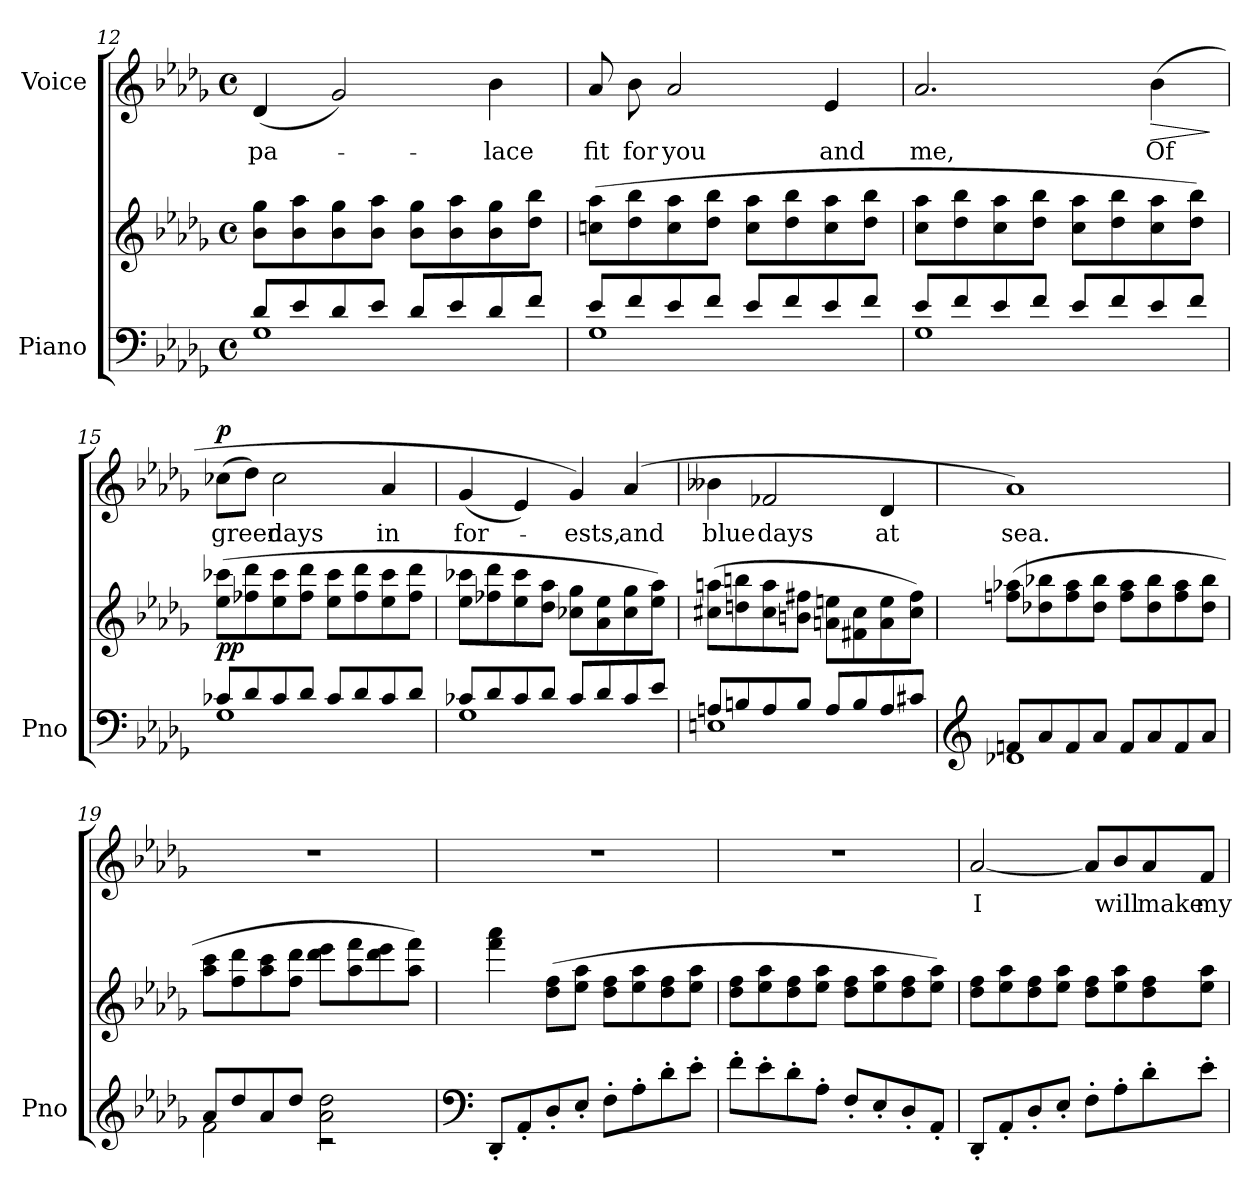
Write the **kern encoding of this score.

**kern	**kern	**dynam	**kern	**text	**dynam
*part2	*part2	*part2	*part1	*part1	*part1
*staff3	*staff2	*staff2/3	*staff1	*staff1	*staff1
*I"Piano	*	*	*I"Voice	*	*
*I'Pno	*	*	*	*	*
*clefF4	*clefG2	*	*clefG2	*	*
*k[b-e-a-d-g-]	*k[b-e-a-d-g-]	*	*k[b-e-a-d-g-]	*	*
*M4/4	*M4/4	*	*M4/4	*	*
*met(c)	*met(c)	*	*met(c)	*	*
=12	=12	=12	=12	=12	=12
*^	*	*	*	*	*
!	!	!	!	!	!LO:LY:b	!
8d-/L	1G-	8b-\ 8gg-\L	.	(4d-/	pa-	.
8e-/	.	8b-\ 8aa-\	.	.	.	.
8d-/	.	8b-\ 8gg-\	.	2g-/)	.	.
8e-/J	.	8b-\ 8aa-\J	.	.	.	.
8d-/L	.	8b-\ 8gg-\L	.	.	.	.
8e-/	.	8b-\ 8aa-\	.	.	.	.
!	!	!	!	!	!LO:LY:b	!
8d-/	.	8b-\ 8gg-\	.	4b-\	-lace	.
8f/J	.	8dd-\ 8bb-\J	.	.	.	.
=13	=13	=13	=13	=13	=13	=13
!	!	!	!	!	!LO:LY:b	!
8e-/L	1G-	(8ccni\ 8aa-\L	.	8a-/	fit	.
!	!	!	!	!	!LO:LY:b	!
8f/	.	8dd-\ 8bb-\	.	8b-\	for	.
!	!	!	!	!	!LO:LY:b	!
8e-/	.	8cc\ 8aa-\	.	2a-/	you	.
8f/J	.	8dd-\ 8bb-\J	.	.	.	.
8e-/L	.	8cc\ 8aa-\L	.	.	.	.
8f/	.	8dd-\ 8bb-\	.	.	.	.
!	!	!	!	!	!LO:LY:b	!
8e-/	.	8cc\ 8aa-\	.	4e-/	and	.
8f/J	.	8dd-\ 8bb-\J	.	.	.	.
=14	=14	=14	=14	=14	=14	=14
!	!	!	!	!	!LO:LY:b	!
8e-/L	1G-	8cc\ 8aa-\L	.	2.a-/	me,	.
8f/	.	8dd-\ 8bb-\	.	.	.	.
8e-/	.	8cc\ 8aa-\	.	.	.	.
8f/J	.	8dd-\ 8bb-\J	.	.	.	.
8e-/L	.	8cc\ 8aa-\L	.	.	.	.
8f/	.	8dd-\ 8bb-\	.	.	.	.
!	!	!	!	!	!LO:LY:b	!LO:HP:b
8e-/	.	8cc\ 8aa-\	.	(4b-\	Of	>
8f/J	.	8dd-\ 8bb-\J)	.	.	.	.
*v	*v	*	*	*	*	*
.	.	.	.	.	]
!!LO:LB:g=z
=15	=15	=15	=15	=15	=15
*^	*	*	*	*	*
!	!	!	!LO:DY:b	!	!LO:LY:b	!LO:DY:a
8c-X/L	1G-	(8ee-\ 8ccc-X\L	pp	(8cc-X\L	green	p
8d-/	.	8ff-X\ 8ddd-\	.	8dd-\J)	.	.
!	!	!	!	!	!LO:LY:b	!
8c-/	.	8ee-\ 8ccc-\	.	2cc-\	days	.
8d-/J	.	8ff-\ 8ddd-\J	.	.	.	.
8c-/L	.	8ee-\ 8ccc-\L	.	.	.	.
8d-/	.	8ff-\ 8ddd-\	.	.	.	.
!	!	!	!	!	!LO:LY:b	!
8c-/	.	8ee-\ 8ccc-\	.	4a-/	in	.
8d-/J	.	8ff-\ 8ddd-\J	.	.	.	.
=16	=16	=16	=16	=16	=16	=16
!	!	!	!	!	!LO:LY:b	!
8c-X/L	1G-	8ee-\ 8ccc-X\L	.	(4g-/	for-	.
8d-/	.	8ff-X\ 8ddd-\	.	.	.	.
8c-/	.	8ee-\ 8ccc-\	.	4e-/)	.	.
8d-/J	.	8dd-\ 8aa-\J	.	.	.	.
!	!	!	!	!	!LO:LY:b	!
8c-/L	.	8cc-X\ 8gg-\L	.	4g-/)	-ests,	.
8d-/	.	8a-\ 8ee-\	.	.	.	.
!	!	!	!	!	!LO:LY:b	!
8c-/	.	8cc-\ 8gg-\	.	(4a-/	and	.
8e-/J	.	8ee-\ 8aa-\J)	.	.	.	.
=17	=17	=17	=17	=17	=17	=17
!	!	!	!	!	!LO:LY:b	!
8An/L	1En	(8cc#X\ 8aan\L	.	4b--X\	blue	.
8Bn/	.	8ddn\ 8bbn\	.	.	.	.
!	!	!	!	!	!LO:LY:b	!
8A/	.	8cc#\ 8aa\	.	2f-X/	days	.
8B/J	.	8bn\ 8ff#X\J	.	.	.	.
8A/L	.	8an\ 8een\L	.	.	.	.
8B/	.	8f#X\ 8cc#\	.	.	.	.
!	!	!	!	!	!LO:LY:b	!
8A/	.	8a\ 8ee\	.	4d-/	at	.
8c#X/J	.	8cc#\ 8ff#\J)	.	.	.	.
=18	=18	=18	=18	=18	=18	=18
*clefG2	*	*	*	*	*	*
!	!	!	!	!	!LO:LY:b	!
8fn/L	1d-X	(8ffn\ 8aa-X\L	.	1a-)	sea.	.
8a-/	.	8dd-X\ 8bb-X\	.	.	.	.
8f/	.	8ff\ 8aa-\	.	.	.	.
8a-/J	.	8dd-\ 8bb-\J	.	.	.	.
8f/L	.	8ff\ 8aa-\L	.	.	.	.
8a-/	.	8dd-\ 8bb-\	.	.	.	.
8f/	.	8ff\ 8aa-\	.	.	.	.
8a-/J	.	8dd-\ 8bb-\J	.	.	.	.
!!LO:LB:g=z
=19	=19	=19	=19	=19	=19	=19
8a-/L	2f\	8aa-\ 8ccc\L	.	1r	.	.
8dd-/	.	8ff\ 8ddd-\	.	.	.	.
8a-/	.	8aa-\ 8ccc\	.	.	.	.
8dd-/J	.	8ff\ 8ddd-\J	.	.	.	.
2a-\ 2dd-\	2r	8ddd-\ 8eee-\L	.	.	.	.
.	.	8aa-\ 8fff\	.	.	.	.
.	.	8ddd-\ 8eee-\	.	.	.	.
.	.	8aa-\ 8fff\J)	.	.	.	.
*v	*v	*	*	*	*	*
=20	=20	=20	=20	=20	=20
*clefF4	*	*	*	*	*
8DD-'/L	4fff\ 4aaa-\	.	1r	.	.
8AA-'/	.	.	.	.	.
8D-'/	(8dd-\ 8ff\L	.	.	.	.
8E-'/J	8ee-\ 8aa-\J	.	.	.	.
8F'\L	8dd-\ 8ff\L	.	.	.	.
8A-'\	8ee-\ 8aa-\	.	.	.	.
8d-'\	8dd-\ 8ff\	.	.	.	.
8e-'\J	8ee-\ 8aa-\J	.	.	.	.
=21	=21	=21	=21	=21	=21
8f'\L	8dd-\ 8ff\L	.	1r	.	.
8e-'\	8ee-\ 8aa-\	.	.	.	.
8d-'\	8dd-\ 8ff\	.	.	.	.
8A-'\J	8ee-\ 8aa-\J	.	.	.	.
8F'/L	8dd-\ 8ff\L	.	.	.	.
8E-'/	8ee-\ 8aa-\	.	.	.	.
8D-'/	8dd-\ 8ff\	.	.	.	.
8AA-'/J	8ee-\ 8aa-\J)	.	.	.	.
=22	=22	=22	=22	=22	=22
!	!	!	!	!LO:LY:b	!
8DD-'/L	8dd-\ 8ff\L	.	[2a-/	I	.
8AA-'/	8ee-\ 8aa-\	.	.	.	.
8D-'/	8dd-\ 8ff\	.	.	.	.
8E-'/J	8ee-\ 8aa-\J	.	.	.	.
8F'\L	8dd-\ 8ff\L	.	8a-/L]	.	.
!	!	!	!	!LO:LY:b	!
8A-'\	8ee-\ 8aa-\	.	8b-/	will	.
!	!	!	!	!LO:LY:b	!
8d-'\	8dd-\ 8ff\	.	8a-/	make	.
!	!	!	!	!LO:LY:b	!
8e-'\J	8ee-\ 8aa-\J	.	8f/J	my	.
=	=	=	=	=	=
*-	*-	*-	*-	*-	*-
